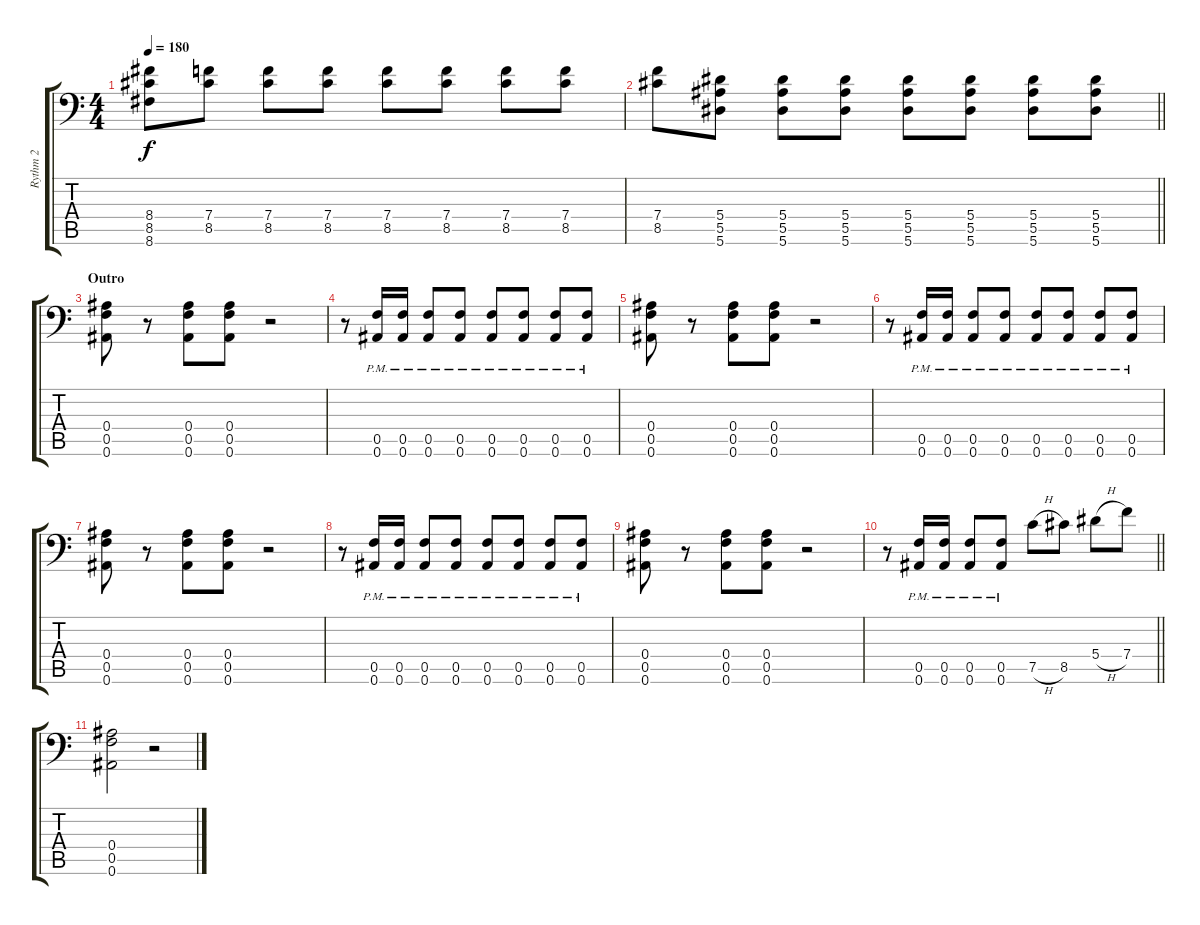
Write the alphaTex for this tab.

\track ("Rythm 2" "Rythm 2") {instrument overdrivenguitar}
\staff {score tabs}
\tuning (C4 G3 Eb3 Bb2 F2 Bb1) {hide}
\ts (4 4)
\tempo 180
\clef f4
\ks c
(8.4 8.5 8.6).8{dy f} (7.4 8.5).8 (7.4 8.5).8 (7.4 8.5).8 (7.4 8.5).8 (7.4 8.5).8 (7.4 8.5).8 (7.4 8.5).8 |
\barLineRight lightlight
(7.4 8.5).8 (5.4 5.5 5.6).8 (5.4 5.5 5.6).8 (5.4 5.5 5.6).8 (5.4 5.5 5.6).8 (5.4 5.5 5.6).8 (5.4 5.5 5.6).8 (5.4 5.5 5.6).8 |
\section ("" "Outro")
(0.4 0.5 0.6).8 r.8 (0.4 0.5 0.6).8 (0.4 0.5 0.6).8 r.2 |
r.8 (0.5{pm} 0.6{pm}).16 (0.5{pm} 0.6{pm}).16 (0.5{pm} 0.6{pm}).8 (0.5{pm} 0.6{pm}).8 (0.5{pm} 0.6{pm}).8 (0.5{pm} 0.6{pm}).8 (0.5{pm} 0.6{pm}).8 (0.5{pm} 0.6{pm}).8 |
(0.4 0.5 0.6).8 r.8 (0.4 0.5 0.6).8 (0.4 0.5 0.6).8 r.2 |
r.8 (0.5{pm} 0.6{pm}).16 (0.5{pm} 0.6{pm}).16 (0.5{pm} 0.6{pm}).8 (0.5{pm} 0.6{pm}).8 (0.5{pm} 0.6{pm}).8 (0.5{pm} 0.6{pm}).8 (0.5{pm} 0.6{pm}).8 (0.5{pm} 0.6{pm}).8 |
(0.4 0.5 0.6).8 r.8 (0.4 0.5 0.6).8 (0.4 0.5 0.6).8 r.2 |
r.8 (0.5{pm} 0.6{pm}).16 (0.5{pm} 0.6{pm}).16 (0.5{pm} 0.6{pm}).8 (0.5{pm} 0.6{pm}).8 (0.5{pm} 0.6{pm}).8 (0.5{pm} 0.6{pm}).8 (0.5{pm} 0.6{pm}).8 (0.5{pm} 0.6{pm}).8 |
(0.4 0.5 0.6).8 r.8 (0.4 0.5 0.6).8 (0.4 0.5 0.6).8 r.2 |
\barLineRight lightlight
r.8 (0.5{pm} 0.6{pm}).16 (0.5{pm} 0.6{pm}).16 (0.5{pm} 0.6{pm}).8 (0.5{pm} 0.6{pm}).8 7.5{h}.8 8.5.8 5.4{h}.8 7.4.8 |
(0.4 0.5 0.6).2 r.2
